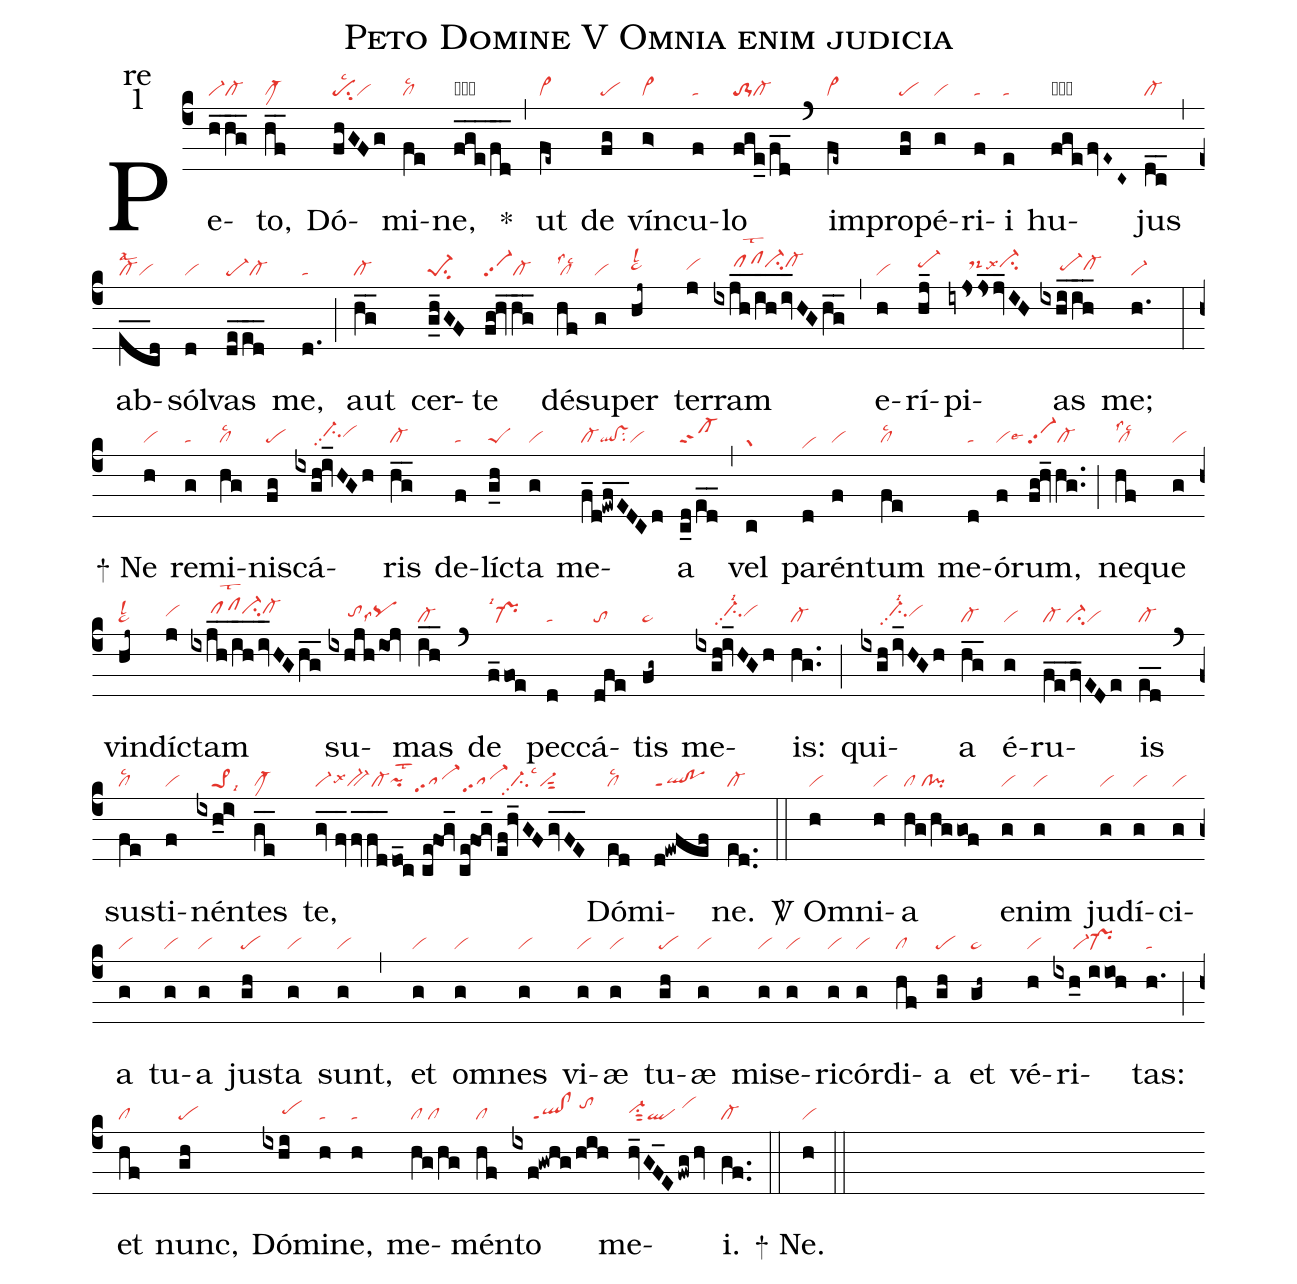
name:Peto Domine V Omnia enim judicia;
office-part:re;
mode:1;
nabc-lines:1;
%%
(c4) Pe(hhg___|vi-cl-)to,(hf__|clM-) Dó(fhGFg|pesu2lsc2vi)mi(fe|cllsc2)ne,(fge___/fd__|toS!cl-) <sp>*</sp>(,) ut(fe~|vi>) de(fg|pe) vín(g>|vi>)cu(f|ta)lo(fge_/fd__|to-1cl-) (`) im(fe~|vi>)pro(fg|pe)pé(g|vi)ri(f|ta)i(e|ta) hu(fge/fvE~C~|to!cl>)jus(dc__|cl-) (,) ab(e_c_d|cl-lsal2vi)sól(d|vi)vas(de_/ed__|pe-cl-) me,(d.|ta) (;) aut(hg__|cl-) cer(g_h_GF|pe-1su2)te(fg!hv_hg__|vi-pp2cl-) dé(hf|cllss2lsc2)su(g|vi)per(hj~|pe~hhlsl2) ter(j|vihh)ram(ixjh__/ih__iv_HGhg__|/////pfhilst2ci-hicl-hi) (,) e(h|vi)rí(hj_|pe-hi)pi(iyjsjs_jv_IH|/////ds-hilsx6ci-hi)as(ixhi_/ih__|/////pe-hhcl-hh) me;(h.|vi-) (:)

<sp>+</sp> Ne(h|vi) re(g|ta)mi(hg|cllsc2)nis(fg|pe)cá(ixgh!iv_HGh|///////ci-hhpp2vihh)ris(hg__|cl-) de(f|ta)líc(g_h|peS)ta(g|vi) me(f_d!ewfE__DCd|cl-ql!vssu2vi)a(c_d/ed__|cl-ppt2) (,) vel(c|gr) pa(d|vihd)rén(f|vi)tum(fe|cllsc2) me(d|ta)ó(f|vilse6)rum,(fg!hv_hg..|vi-pp2cl-) (;) ne(hf|cllss2lsc2)que(g|vi) vin(hj~|pe~lsl2)díc(j|vihh)tam(ixjh__/ih__iv_HGhg__|/////pfhilst2ci-hicl-hi) su(ixhjh/ioj|/////tohhlss9pqhh)mas(ih__|cl-) (`) de(f_foe|pr-lsi1) pec(d|ta)cá(dfe|to)tis(fg~|pe~) me(ixgh!iv_HGh|///////ci-hhpp2lsi2vihh)is:(hg..|cl-) (;) qui(ixghiv_HGh|///////ci-hhpp2lsi2vihh)a(hg__|cl-) é(g|vi)ru(fe__fv_EDe|cl-/ci-vi)is(ed__|cl-) (`) sus(fe|cllsc2)ti(f|vi)nén(ixh_i>|////pe>1lsi9)tes(ge__|clM-) te,(gv_//fv_fv_fd__do_c//ce@fog_/ce@fog_/ef!hv_GFgvFE___|vi-lsx6bv-cl-pihglst2sa-pp1sa-pp1ci-pp2lsc3vi-sut2) Dó(ed|cllsc2)mi(d!ewfef|ql!poppt1)ne.(ed..|cl-) (::)

<sp>V/</sp> Om(h|vi)ni(h|vi)a(hg/hggof|cl/cl!pi) e(g|vi)nim(g|vi) ju(g|vi)dí(g|vi)ci(g|vi)a(g|vi) tu(g|vi)a(g|vi) jus(gh|pe)ta(g|vi) sunt,(g|vi) (,) et(g|vi) om(g|vi)nes(g|vi) vi(g|vi)æ(g|vi) tu(gh|pe)æ(g|vi) mi(g|vi)se(g|vi)ri(g|vi)cór(g|vi)di(hf|cl)a(gh|pe) et(gh~|pe~) vé(h|vi)ri(ixh_0//iioh|/////vi-pr-)tas:(h.|ta) (;) et(hf|cl) nunc,(gh|pe) Dó(ixhi|/////pehh)mi(h|ta)ne,(h|ta) me(hg/hg|cl/cl)mén(hf|cl)to(ixf!gwhg/hih|/////ql!clppt1/tohj) me(hv_GF_E/fwg/hv|vi-hhsu1sut2ql/vihj)i.(gf..|cl-) (::)

<sp>+</sp> Ne.(h|vi) (::)
